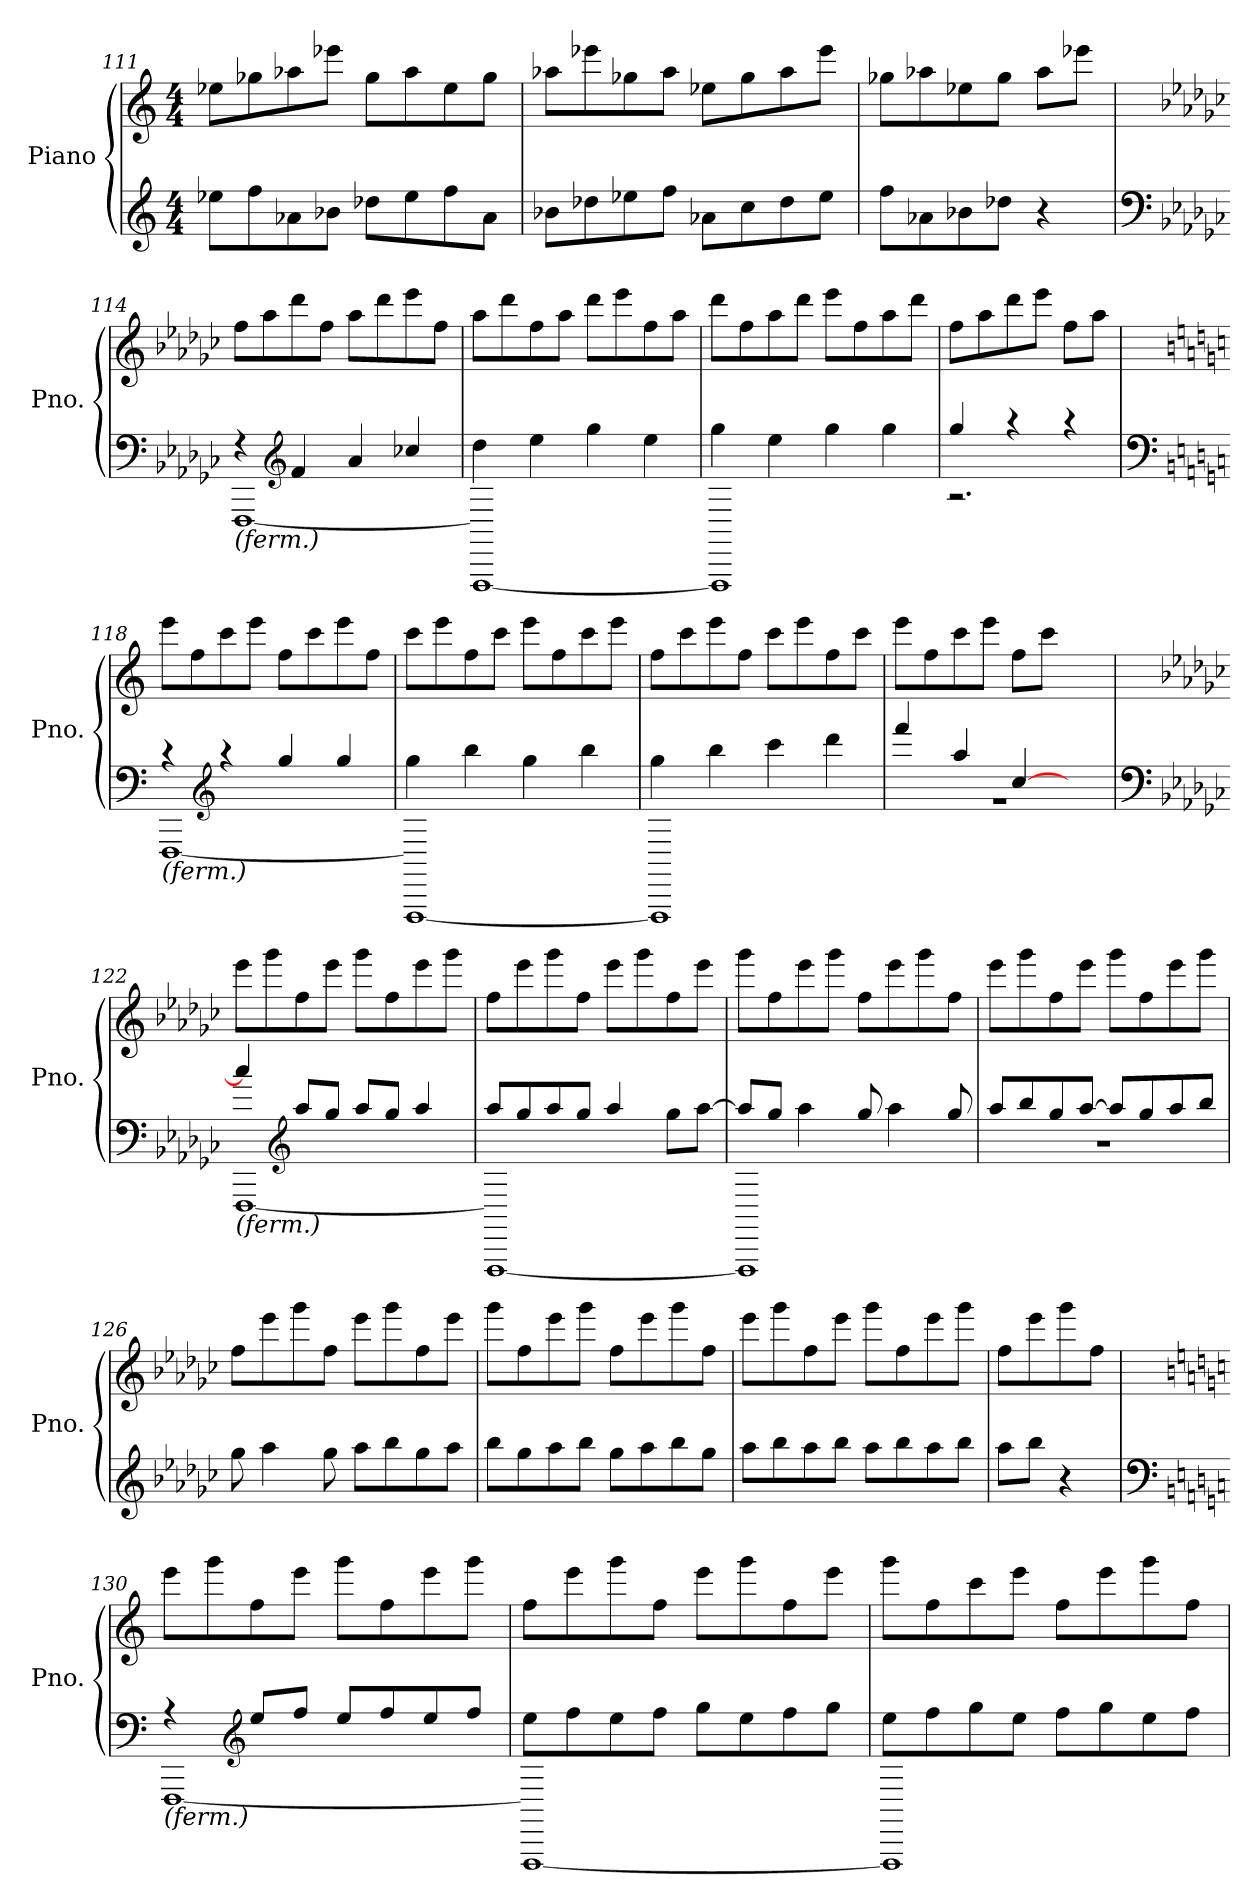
**kern	**kern
*part1	*part1
*staff2	*staff1
*I"Piano	*
*I'Pno.	*
*clefG2	*clefG2
*k[]	*k[]
*M4/4	*M4/4
=111	=111
8ee-X\L	8ee-X\L
8ff\	8gg-X\
8a-X\	8aa-X\
8b-X\J	8eee-X\J
8dd-X\L	8gg-\L
8ee-\	8aa-\
8ff\	8ee-\
8a-\J	8gg-\J
!!LO:LB:g=z
=112	=112
8b-X\L	8aa-X\L
8dd-X\	8eee-X\
8ee-X\	8gg-X\
8ff\J	8aa-\J
8a-X\L	8ee-X\L
8cc\	8gg-\
8dd-\	8aa-\
8ee-\J	8eee-\J
=113	=113
8ff\L	8gg-X\L
8a-X\	8aa-X\
8b-X\	8ee-X\
8dd-X\J	8gg-\J
4r	8aa-\L
.	8eee-X\J
=114	=114
*clefF4	*
*k[b-e-a-d-g-c-]	*k[b-e-a-d-g-c-]
*^	*
!LO:TX:b:i:t=(ferm.)	!	!
4r	[1FFF	8ff\L
.	.	8aa-\
*clefG2	*	*
4f/	.	8ddd-\
.	.	8ff\J
4a-/	.	8aa-\L
.	.	8ddd-\
4cc-X/	.	8eee-\
.	.	8ff\J
=115	=115	=115
4dd-\	1FFF_	8aa-\L
.	.	8ddd-\
4ee-\	.	8ff\
.	.	8aa-\J
4gg-\	.	8ddd-\L
.	.	8eee-\
4ee-\	.	8ff\
.	.	8aa-\J
!!LO:PB:g=z
=116	=116	=116
4gg-\	1FFF]	8ddd-\L
.	.	8ff\
4ee-\	.	8aa-\
.	.	8ddd-\J
4gg-\	.	8eee-\L
.	.	8ff\
4gg-\	.	8aa-\
.	.	8ddd-\J
=117	=117	=117
4gg-/	2.r	8ff\L
.	.	8aa-\
4r	.	8ddd-\
.	.	8eee-\J
4r	.	8ff\L
.	.	8aa-\J
=118	=118	=118
*clefF4	*	*
*k[]	*	*k[]
!LO:TX:b:i:t=(ferm.)	!	!
4r	[1FFF<	8eee\L
.	.	8ff\
*clefG2	*	*
4r	.	8ccc\
.	.	8eee\J
4gg/	.	8ff\L
.	.	8ccc\
4gg/	.	8eee\
.	.	8ff\J
=119	=119	=119
4gg\	1FFF_	8ccc\L
.	.	8eee\
4bb\	.	8ff\
.	.	8ccc\J
4gg\	.	8eee\L
.	.	8ff\
4bb\	.	8ccc\
.	.	8eee\J
!!LO:LB:g=z
=120	=120	=120
4gg\	1FFF]	8ff\L
.	.	8ccc\
4bb\	.	8eee\
.	.	8ff\J
4ccc\	.	8ccc\L
.	.	8eee\
4ddd\	.	8ff\
.	.	8ccc\J
=121	=121	=121
4fff/	1r	8eee\L
.	.	8ff\
4aa/	.	8ccc\
.	.	8eee\J
[4cc/	.	8ff\L
.	.	8ccc\J
4ryy	.	4ryy
=122	=122	=122
*clefF4	*	*
*k[b-e-a-d-g-c-]	*	*k[b-e-a-d-g-c-]
!LO:TX:b:i:t=(ferm.)	!	!
4cc/]	[1FFF	8eee-\L
.	.	8ggg-\
*clefG2	*	*
8aa-/L	.	8ff\
8gg-/J	.	8eee-\J
8aa-/L	.	8ggg-\L
8gg-/J	.	8ff\
4aa-/	.	8eee-\
.	.	8ggg-\J
=123	=123	=123
8aa-/L	1FFF_	8ff\L
8gg-/	.	8eee-\
8aa-/	.	8ggg-\
8gg-/J	.	8ff\J
4aa-/	.	8eee-\L
.	.	8ggg-\
8gg-\L	.	8ff\
[8aa-\J	.	8eee-\J
!!LO:LB:g=z
=124	=124	=124
8aa-/L]	1FFF]	8ggg-\L
8gg-/J	.	8ff\
4aa-\	.	8eee-\
.	.	8ggg-\J
8gg-/	.	8ff\L
4aa-\	.	8eee-\
.	.	8ggg-\
8gg-/	.	8ff\J
=125	=125	=125
8aa-/L	1r	8eee-\L
8bb-/	.	8ggg-\
8gg-/	.	8ff\
[8aa-/J	.	8eee-\J
8aa-/L]	.	8ggg-\L
8gg-/	.	8ff\
8aa-/	.	8eee-\
8bb-/J	.	8ggg-\J
*v	*v	*
=126	=126
8gg-\	8ff\L
4aa-\	8eee-\
.	8ggg-\
8gg-\	8ff\J
8aa-\L	8eee-\L
8bb-\	8ggg-\
8gg-\	8ff\
8aa-\J	8eee-\J
=127	=127
8bb-\L	8ggg-\L
8gg-\	8ff\
8aa-\	8eee-\
8bb-\J	8ggg-\J
8gg-\L	8ff\L
8aa-\	8eee-\
8bb-\	8ggg-\
8gg-\J	8ff\J
!!LO:LB:g=z
=128	=128
8aa-\L	8eee-\L
8bb-\	8ggg-\
8aa-\	8ff\
8bb-\J	8eee-\J
8aa-\L	8ggg-\L
8bb-\	8ff\
8aa-\	8eee-\
8bb-\J	8ggg-\J
=129	=129
8aa-\L	8ff\L
8bb-\J	8eee-\
4r	8ggg-\
.	8ff\J
=130	=130
*clefF4	*
*k[]	*k[]
*^	*
!LO:TX:b:i:t=(ferm.)	!	!
4r	[1FFF	8eee\L
.	.	8ggg\
*clefG2	*	*
8ee/L	.	8ff\
8ff/J	.	8eee\J
8ee/L	.	8ggg\L
8ff/	.	8ff\
8ee/	.	8eee\
8ff/J	.	8ggg\J
=131	=131	=131
8ee\L	1FFF_	8ff\L
8ff\	.	8eee\
8ee\	.	8ggg\
8ff\J	.	8ff\J
8gg\L	.	8eee\L
8ee\	.	8ggg\
8ff\	.	8ff\
8gg\J	.	8eee\J
!!LO:PB:g=z
=132	=132	=132
8ee\L	1FFF]	8ggg\L
8ff\	.	8ff\
8gg\	.	8ccc\
8ee\J	.	8eee\J
8ff\L	.	8ff\L
8gg\	.	8eee\
8ee\	.	8ggg\
8ff\J	.	8ff\J
*v	*v	*
=	=
*-	*-
